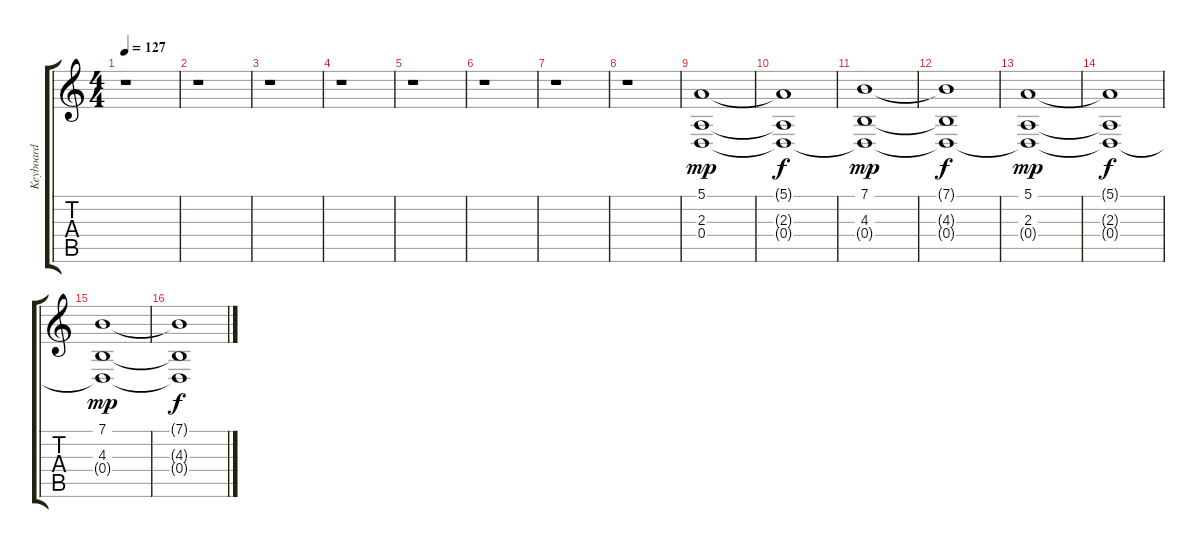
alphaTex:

\track ("Keyboard" "Keyboard") {instrument drawbarorgan}
\staff {score tabs}
\tuning (E4 B3 G3 D3 A2 D2) {hide}
\ts (4 4)
\tempo 127
\clef g2
\ks c
r.1{dy ff} |
r.1 |
r.1 |
r.1 |
r.1 |
r.1 |
r.1 |
r.1 |
(5.1 2.3 0.4).1{dy mp} |
(5.1{t} 2.3{t} 0.4{t}).1{dy f} |
(7.1 4.3 0.4{t}).1{dy mp} |
(7.1{t} 4.3{t} 0.4{t}).1{dy f} |
(5.1 2.3 0.4{t}).1{dy mp} |
(5.1{t} 2.3{t} 0.4{t}).1{dy f} |
(7.1 4.3 0.4{t}).1{dy mp} |
(7.1{t} 4.3{t} 0.4{t}).1{dy f}
